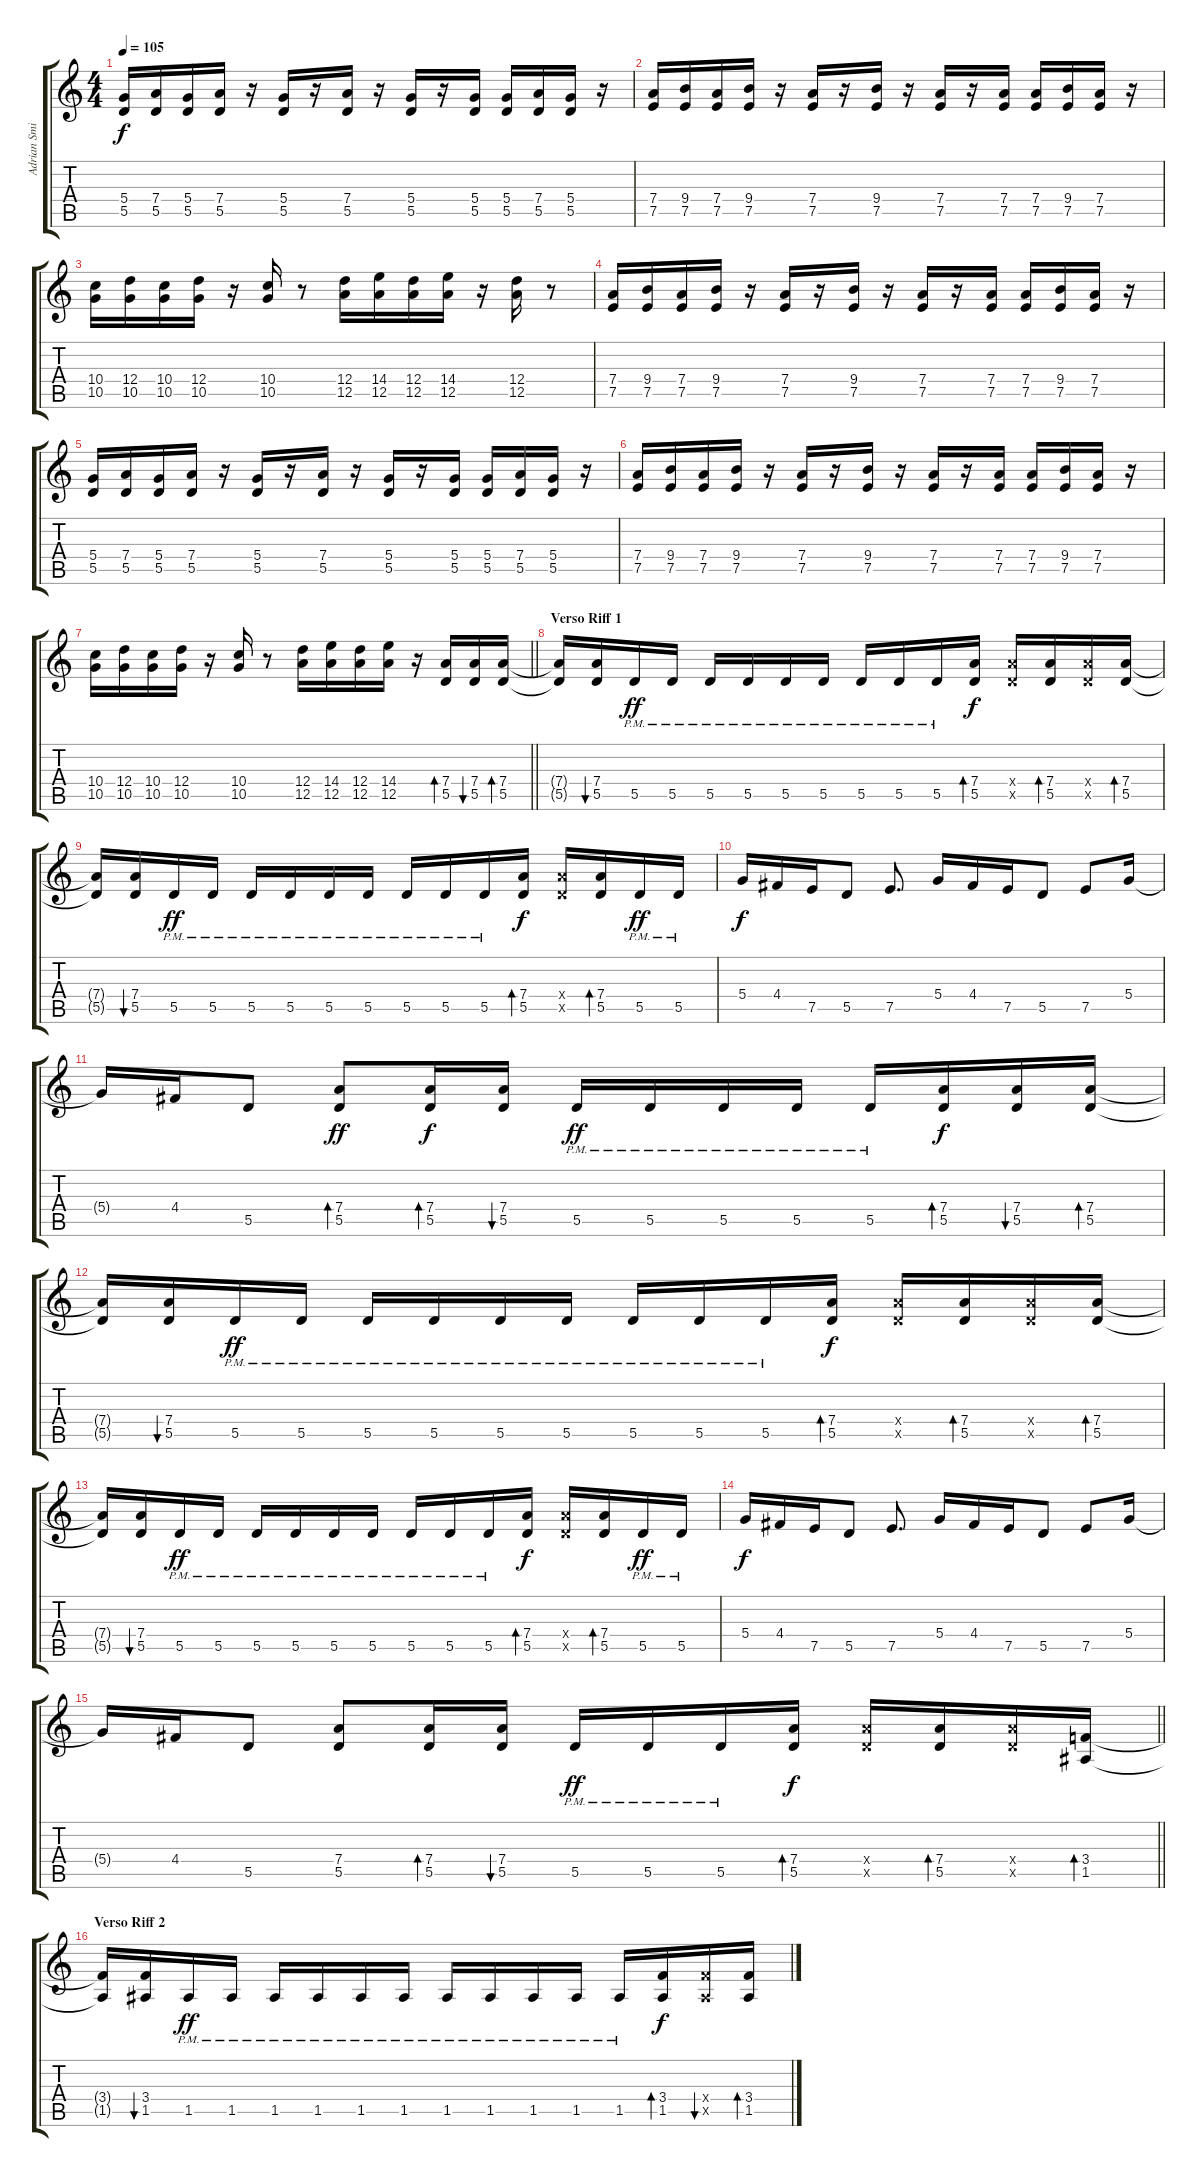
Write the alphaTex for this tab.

\track ("Adrian Smith" "Adrian Smi") {instrument overdrivenguitar}
\staff {score tabs}
\tuning (E4 B3 G3 D3 A2 E2) {hide}
\ts (4 4)
\tempo 105
\clef g2
\ks c
(5.4 5.5).16{dy f} (7.4 5.5).16 (5.4 5.5).16 (7.4 5.5).16 r.16 (5.4 5.5).16 r.16 (7.4 5.5).16 r.16 (5.4 5.5).16 r.16 (5.4 5.5).16 (5.4 5.5).16 (7.4 5.5).16 (5.4 5.5).16 r.16 |
(7.4 7.5).16 (9.4 7.5).16 (7.4 7.5).16 (9.4 7.5).16 r.16 (7.4 7.5).16 r.16 (9.4 7.5).16 r.16 (7.4 7.5).16 r.16 (7.4 7.5).16 (7.4 7.5).16 (9.4 7.5).16 (7.4 7.5).16 r.16 |
(10.4 10.5).16 (12.4 10.5).16 (10.4 10.5).16 (12.4 10.5).16 r.16 (10.4 10.5).16 r.8 (12.4 12.5).16 (14.4 12.5).16 (12.4 12.5).16 (14.4 12.5).16 r.16 (12.4 12.5).16 r.8 |
(7.4 7.5).16 (9.4 7.5).16 (7.4 7.5).16 (9.4 7.5).16 r.16 (7.4 7.5).16 r.16 (9.4 7.5).16 r.16 (7.4 7.5).16 r.16 (7.4 7.5).16 (7.4 7.5).16 (9.4 7.5).16 (7.4 7.5).16 r.16 |
(5.4 5.5).16 (7.4 5.5).16 (5.4 5.5).16 (7.4 5.5).16 r.16 (5.4 5.5).16 r.16 (7.4 5.5).16 r.16 (5.4 5.5).16 r.16 (5.4 5.5).16 (5.4 5.5).16 (7.4 5.5).16 (5.4 5.5).16 r.16 |
(7.4 7.5).16 (9.4 7.5).16 (7.4 7.5).16 (9.4 7.5).16 r.16 (7.4 7.5).16 r.16 (9.4 7.5).16 r.16 (7.4 7.5).16 r.16 (7.4 7.5).16 (7.4 7.5).16 (9.4 7.5).16 (7.4 7.5).16 r.16 |
\barLineRight lightlight
(10.4 10.5).16 (12.4 10.5).16 (10.4 10.5).16 (12.4 10.5).16 r.16 (10.4 10.5).16 r.8 (12.4 12.5).16 (14.4 12.5).16 (12.4 12.5).16 (14.4 12.5).16 r.16 (7.4 5.5).16{bd 30} (7.4 5.5).16{bu 30} (7.4 5.5).16{bd 30} |
\section ("" "Verso Riff 1")
(7.4{t} 5.5{t}).16 (7.4 5.5).16{bu 30} 5.5{pm}.16{dy ff} 5.5{pm}.16 5.5{pm}.16 5.5{pm}.16 5.5{pm}.16 5.5{pm}.16 5.5{pm}.16 5.5{pm}.16 5.5{pm}.16 (7.4 5.5).16{bd 30 dy f} (7.4{x} 5.5{x}).16 (7.4 5.5).16{bd 30} (7.4{x} 5.5{x}).16 (7.4 5.5).16{bd 30} |
(7.4{t} 5.5{t}).16 (7.4 5.5).16{bu 30} 5.5{pm}.16{dy ff} 5.5{pm}.16 5.5{pm}.16 5.5{pm}.16 5.5{pm}.16 5.5{pm}.16 5.5{pm}.16 5.5{pm}.16 5.5{pm}.16 (7.4 5.5).16{bd 30 dy f} (7.4{x} 5.5{x}).16 (7.4 5.5).16{bd 30} 5.5{pm}.16{dy ff} 5.5{pm}.16 |
5.4.16{dy f} 4.4.16 7.5.16 5.5.8 7.5.8{d} 5.4.16 4.4.16 7.5.16 5.5.8 7.5.8 5.4.16 |
5.4{t}.16 4.4.16 5.5.8 (7.4 5.5).8{bd 30 dy ff} (7.4 5.5).16{bd 30 dy f} (7.4 5.5).16{bu 30} 5.5{pm}.16{dy ff} 5.5{pm}.16 5.5{pm}.16 5.5{pm}.16 5.5{pm}.16 (7.4 5.5).16{bd 30 dy f} (7.4 5.5).16{bu 30} (7.4 5.5).16{bd 30} |
(7.4{t} 5.5{t}).16 (7.4 5.5).16{bu 30} 5.5{pm}.16{dy ff} 5.5{pm}.16 5.5{pm}.16 5.5{pm}.16 5.5{pm}.16 5.5{pm}.16 5.5{pm}.16 5.5{pm}.16 5.5{pm}.16 (7.4 5.5).16{bd 30 dy f} (7.4{x} 5.5{x}).16 (7.4 5.5).16{bd 30} (7.4{x} 5.5{x}).16 (7.4 5.5).16{bd 30} |
(7.4{t} 5.5{t}).16 (7.4 5.5).16{bu 30} 5.5{pm}.16{dy ff} 5.5{pm}.16 5.5{pm}.16 5.5{pm}.16 5.5{pm}.16 5.5{pm}.16 5.5{pm}.16 5.5{pm}.16 5.5{pm}.16 (7.4 5.5).16{bd 30 dy f} (7.4{x} 5.5{x}).16 (7.4 5.5).16{bd 30} 5.5{pm}.16{dy ff} 5.5{pm}.16 |
5.4.16{dy f} 4.4.16 7.5.16 5.5.8 7.5.8{d} 5.4.16 4.4.16 7.5.16 5.5.8 7.5.8 5.4.16 |
\barLineRight lightlight
5.4{t}.16 4.4.16 5.5.8 (7.4 5.5).8 (7.4 5.5).16{bd 30} (7.4 5.5).16{bu 30} 5.5{pm}.16{dy ff} 5.5{pm}.16 5.5{pm}.16 (7.4 5.5).16{bd 30 dy f} (7.4{x} 5.5{x}).16 (7.4 5.5).16{bd 30} (7.4{x} 5.5{x}).16 (3.4 1.5).16{bd 30} |
\section ("" "Verso Riff 2")
(3.4{t} 1.5{t}).16 (3.4 1.5).16{bu 30} 1.5{pm}.16{dy ff} 1.5{pm}.16 1.5{pm}.16 1.5{pm}.16 1.5{pm}.16 1.5{pm}.16 1.5{pm}.16 1.5{pm}.16 1.5{pm}.16 1.5{pm}.16 1.5{pm}.16 (3.4 1.5).16{bd 30 dy f} (3.4{x} 1.5{x}).16{bu 30} (3.4 1.5).16{bd 30}
